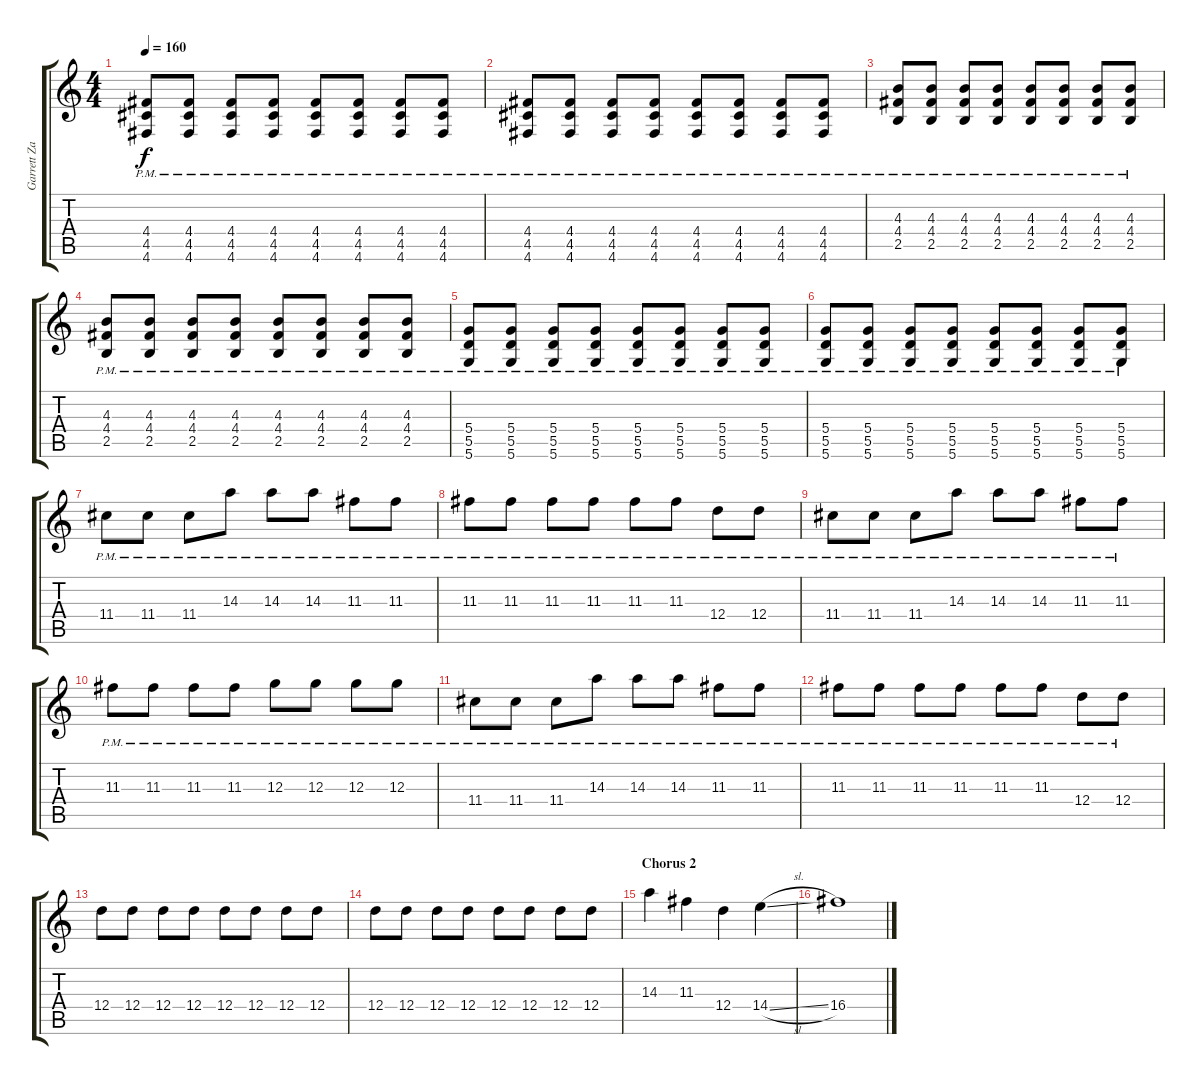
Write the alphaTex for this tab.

\track ("Garrett Zablocki" "Garrett Za") {instrument acousticguitarsteel}
\staff {score tabs}
\tuning (E4 B3 G3 D3 A2 D2) {hide}
\ts (4 4)
\tempo 160
\clef g2
\ks c
(4.4{pm} 4.5{pm} 4.6{pm}).8{dy f} (4.4{pm} 4.5{pm} 4.6{pm}).8 (4.4{pm} 4.5{pm} 4.6{pm}).8 (4.4{pm} 4.5{pm} 4.6{pm}).8 (4.4{pm} 4.5{pm} 4.6{pm}).8 (4.4{pm} 4.5{pm} 4.6{pm}).8 (4.4{pm} 4.5{pm} 4.6{pm}).8 (4.4{pm} 4.5{pm} 4.6{pm}).8 |
(4.4{pm} 4.5{pm} 4.6{pm}).8 (4.4{pm} 4.5{pm} 4.6{pm}).8 (4.4{pm} 4.5{pm} 4.6{pm}).8 (4.4{pm} 4.5{pm} 4.6{pm}).8 (4.4{pm} 4.5{pm} 4.6{pm}).8 (4.4{pm} 4.5{pm} 4.6{pm}).8 (4.4{pm} 4.5{pm} 4.6{pm}).8 (4.4{pm} 4.5{pm} 4.6{pm}).8 |
(4.3{pm} 4.4{pm} 2.5{pm}).8 (4.3{pm} 4.4{pm} 2.5{pm}).8 (4.3{pm} 4.4{pm} 2.5{pm}).8 (4.3{pm} 4.4{pm} 2.5{pm}).8 (4.3{pm} 4.4{pm} 2.5{pm}).8 (4.3{pm} 4.4{pm} 2.5{pm}).8 (4.3{pm} 4.4{pm} 2.5{pm}).8 (4.3{pm} 4.4{pm} 2.5{pm}).8 |
(4.3{pm} 4.4{pm} 2.5{pm}).8 (4.3{pm} 4.4{pm} 2.5{pm}).8 (4.3{pm} 4.4{pm} 2.5{pm}).8 (4.3{pm} 4.4{pm} 2.5{pm}).8 (4.3{pm} 4.4{pm} 2.5{pm}).8 (4.3{pm} 4.4{pm} 2.5{pm}).8 (4.3{pm} 4.4{pm} 2.5{pm}).8 (4.3{pm} 4.4{pm} 2.5{pm}).8 |
(5.4{pm} 5.5{pm} 5.6{pm}).8 (5.4{pm} 5.5{pm} 5.6{pm}).8 (5.4{pm} 5.5{pm} 5.6{pm}).8 (5.4{pm} 5.5{pm} 5.6{pm}).8 (5.4{pm} 5.5{pm} 5.6{pm}).8 (5.4{pm} 5.5{pm} 5.6{pm}).8 (5.4{pm} 5.5{pm} 5.6{pm}).8 (5.4{pm} 5.5{pm} 5.6{pm}).8 |
(5.4{pm} 5.5{pm} 5.6{pm}).8 (5.4{pm} 5.5{pm} 5.6{pm}).8 (5.4{pm} 5.5{pm} 5.6{pm}).8 (5.4{pm} 5.5{pm} 5.6{pm}).8 (5.4{pm} 5.5{pm} 5.6{pm}).8 (5.4{pm} 5.5{pm} 5.6{pm}).8 (5.4{pm} 5.5{pm} 5.6{pm}).8 (5.4{pm} 5.5{pm} 5.6{pm}).8 |
11.4{pm}.8 11.4{pm}.8 11.4{pm}.8 14.3{pm}.8 14.3{pm}.8 14.3{pm}.8 11.3{pm}.8 11.3{pm}.8 |
11.3{pm}.8 11.3{pm}.8 11.3{pm}.8 11.3{pm}.8 11.3{pm}.8 11.3{pm}.8 12.4{pm}.8 12.4{pm}.8 |
11.4{pm}.8 11.4{pm}.8 11.4{pm}.8 14.3{pm}.8 14.3{pm}.8 14.3{pm}.8 11.3{pm}.8 11.3{pm}.8 |
11.3{pm}.8 11.3{pm}.8 11.3{pm}.8 11.3{pm}.8 12.3{pm}.8 12.3{pm}.8 12.3{pm}.8 12.3{pm}.8 |
11.4{pm}.8 11.4{pm}.8 11.4{pm}.8 14.3{pm}.8 14.3{pm}.8 14.3{pm}.8 11.3{pm}.8 11.3{pm}.8 |
11.3{pm}.8 11.3{pm}.8 11.3{pm}.8 11.3{pm}.8 11.3{pm}.8 11.3{pm}.8 12.4{pm}.8 12.4{pm}.8 |
12.4.8 12.4.8 12.4.8 12.4.8 12.4.8 12.4.8 12.4.8 12.4.8 |
12.4.8 12.4.8 12.4.8 12.4.8 12.4.8 12.4.8 12.4.8 12.4.8 |
\section ("" "Chorus 2")
14.3.4 11.3.4 12.4.4 14.4{sl}.4 |
16.4.1
